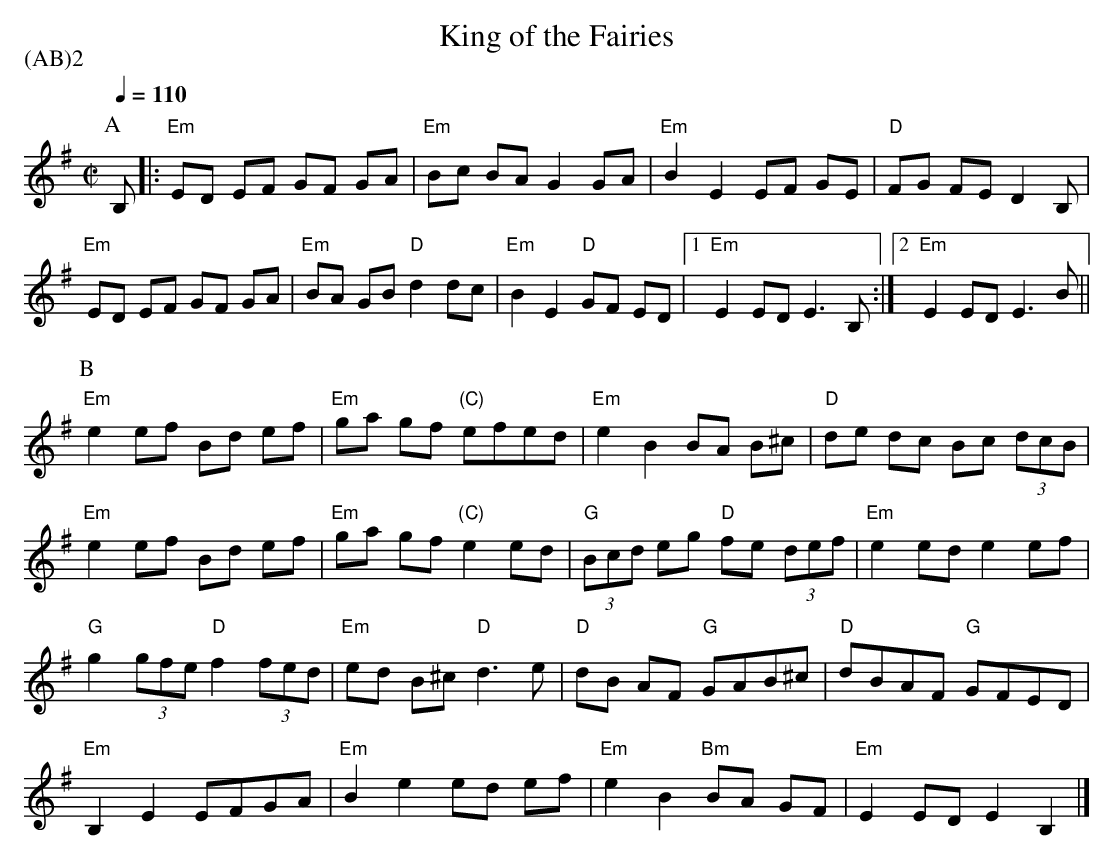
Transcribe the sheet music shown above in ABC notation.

X:1
T:King of the Fairies
P:(AB)2
M: C|
Q:1/4=110
L:1/8
K:G
[P:A]B,|:"Em"ED EF GF GA|"Em"Bc BA G2 GA|"Em"B2 E2 EF GE|"D"FG FE D2 B,|
"Em"ED EF GF GA|"Em"BA GB "D"d2 dc|"Em"B2 E2 "D"GF ED|1"Em"E2 ED E3 B,:|2"Em"E2 ED E3 B||
[P:B] "Em"e2 ef Bd ef|"Em"ga gf "(C)"efed|"Em"e2 B2 BA B^c|"D"de dc Bc (3dcB|
"Em"e2 ef Bd ef|"Em"ga gf "(C)"e2 ed|"G"(3Bcd eg "D"fe (3def|"Em"e2 ed e2 ef|
"G"g2 (3gfe "D"f2 (3fed|"Em"ed B^c"D"d3 e|"D"dB AF "G"GAB^c|"D"dBAF "G"GFED|
"Em"B,2 E2 EFGA|"Em"B2 e2 ed ef|"Em"e2 B2 "Bm"BA GF|"Em"E2 ED E2 B,2 |]
